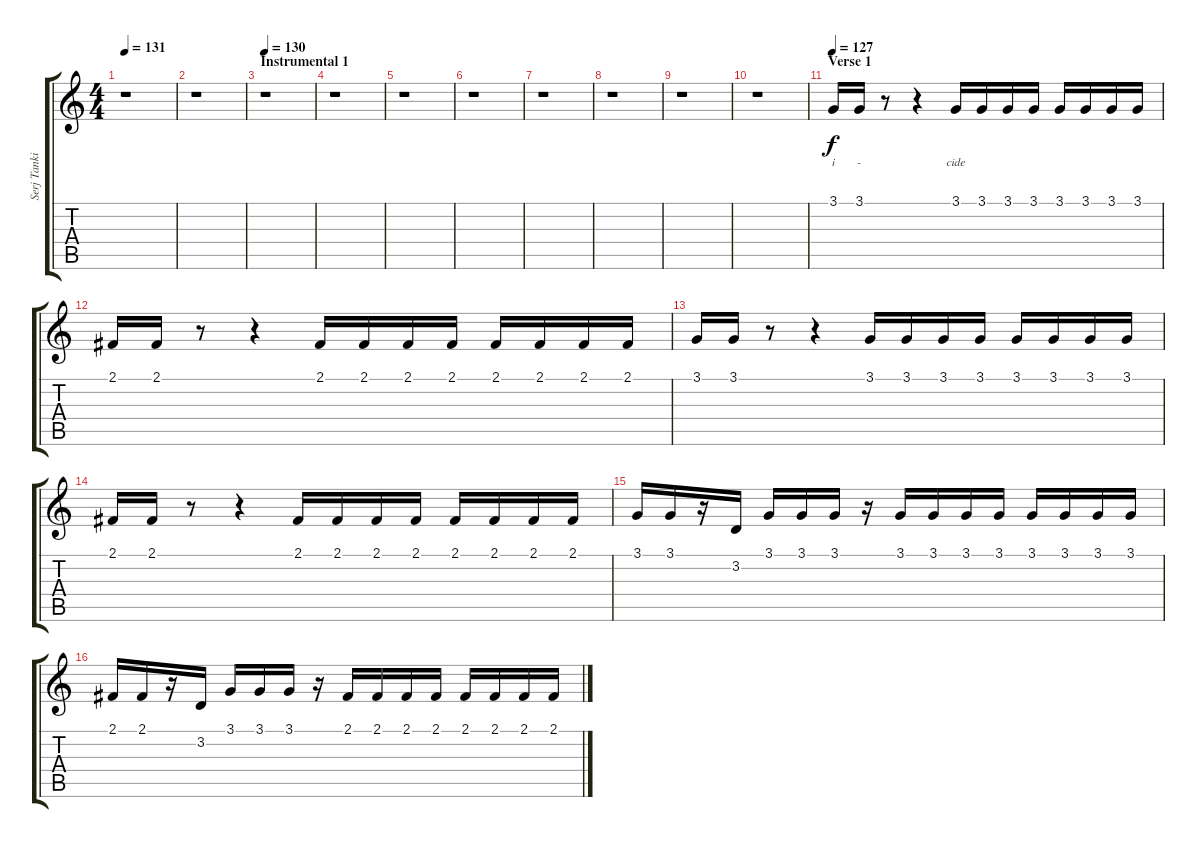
\track ("Serj Tankian - Vocals" "Serj Tanki") {instrument oboe}
\staff {score tabs}
\tuning (E4 B3 G3 D3 A2 E2) {hide}
\ts (4 4)
\tempo 131
\clef g2
\ks c
r.1{dy pp} |
r.1 |
\section ("" "Instrumental 1")
\tempo 130
r.1 |
r.1 |
r.1 |
r.1 |
r.1 |
r.1 |
r.1 |
r.1 |
\section ("" "Verse 1")
\tempo 127
3.1.16{lyrics (0 "i") lyrics (1 "") lyrics (2 "") lyrics (3 "") lyrics (4 "") dy f} 3.1.16{lyrics (0 "-") lyrics (1 "") lyrics (2 "") lyrics (3 "") lyrics (4 "")} r.8 r.4 3.1.16{lyrics (0 "cide") lyrics (1 "") lyrics (2 "") lyrics (3 "") lyrics (4 "")} 3.1.16 3.1.16 3.1.16 3.1.16 3.1.16 3.1.16 3.1.16 |
2.1.16 2.1.16 r.8 r.4 2.1.16 2.1.16 2.1.16 2.1.16 2.1.16 2.1.16 2.1.16 2.1.16 |
3.1.16 3.1.16 r.8 r.4 3.1.16 3.1.16 3.1.16 3.1.16 3.1.16 3.1.16 3.1.16 3.1.16 |
2.1.16 2.1.16 r.8 r.4 2.1.16 2.1.16 2.1.16 2.1.16 2.1.16 2.1.16 2.1.16 2.1.16 |
3.1.16 3.1.16 r.16 3.2.16 3.1.16 3.1.16 3.1.16 r.16 3.1.16 3.1.16 3.1.16 3.1.16 3.1.16 3.1.16 3.1.16 3.1.16 |
2.1.16 2.1.16 r.16 3.2.16 3.1.16 3.1.16 3.1.16 r.16 2.1.16 2.1.16 2.1.16 2.1.16 2.1.16 2.1.16 2.1.16 2.1.16
